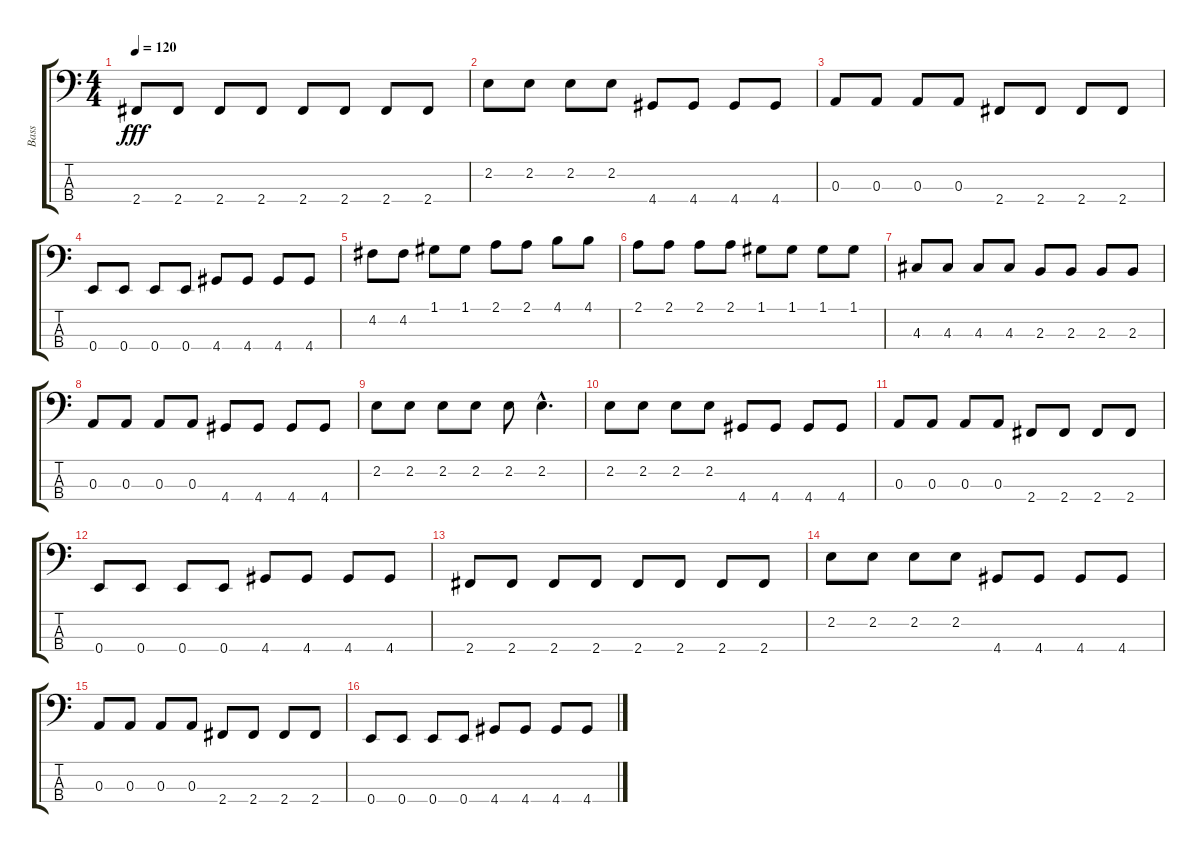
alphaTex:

\track ("Bass" "Bass") {instrument electricbassfinger}
\staff {score tabs}
\tuning (G2 D2 A1 E1) {hide}
\ts (4 4)
\tempo 120
\clef f4
\ks c
2.4.8{dy fff} 2.4.8 2.4.8 2.4.8 2.4.8 2.4.8 2.4.8 2.4.8 |
2.2.8 2.2.8 2.2.8 2.2.8 4.4.8 4.4.8 4.4.8 4.4.8 |
0.3.8 0.3.8 0.3.8 0.3.8 2.4.8 2.4.8 2.4.8 2.4.8 |
0.4.8 0.4.8 0.4.8 0.4.8 4.4.8 4.4.8 4.4.8 4.4.8 |
4.2.8 4.2.8 1.1.8 1.1.8 2.1.8 2.1.8 4.1.8 4.1.8 |
2.1.8 2.1.8 2.1.8 2.1.8 1.1.8 1.1.8 1.1.8 1.1.8 |
4.3.8 4.3.8 4.3.8 4.3.8 2.3.8 2.3.8 2.3.8 2.3.8 |
0.3.8 0.3.8 0.3.8 0.3.8 4.4.8 4.4.8 4.4.8 4.4.8 |
2.2.8 2.2.8 2.2.8 2.2.8 2.2.8 2.2{hac}.4{d} |
2.2.8 2.2.8 2.2.8 2.2.8 4.4.8 4.4.8 4.4.8 4.4.8 |
0.3.8 0.3.8 0.3.8 0.3.8 2.4.8 2.4.8 2.4.8 2.4.8 |
0.4.8 0.4.8 0.4.8 0.4.8 4.4.8 4.4.8 4.4.8 4.4.8 |
2.4.8 2.4.8 2.4.8 2.4.8 2.4.8 2.4.8 2.4.8 2.4.8 |
2.2.8 2.2.8 2.2.8 2.2.8 4.4.8 4.4.8 4.4.8 4.4.8 |
0.3.8 0.3.8 0.3.8 0.3.8 2.4.8 2.4.8 2.4.8 2.4.8 |
0.4.8 0.4.8 0.4.8 0.4.8 4.4.8 4.4.8 4.4.8 4.4.8
